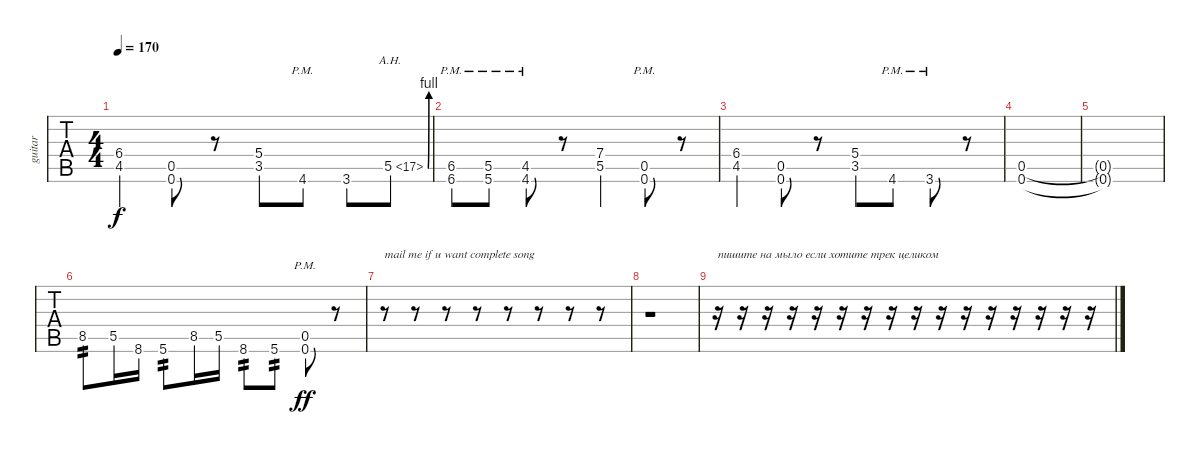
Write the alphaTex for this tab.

\track ("guitar" "guitar") {instrument distortionguitar}
\staff {tabs}
\tuning (D4 A3 F3 C3 G2 C2) {hide}
\ts (4 4)
\tempo 170
\clef g2
\ks c
(6.4 4.5).4{dy f} (0.5 0.6).8 r.8 (5.4 3.5).8 4.6{pm}.8 3.6.8 5.5{be (bend 0 0 60 4) ah 12}.8 |
(6.5{pm} 6.6{pm}).8 (5.5{pm} 5.6{pm}).8 (4.5{pm} 4.6{pm}).8 r.8 (7.4 5.5).4 (0.5{pm} 0.6{pm}).8 r.8 |
(6.4 4.5).4 (0.5 0.6).8 r.8 (5.4 3.5).8 4.6{pm}.8 3.6{pm}.8 r.8 |
(0.5 0.6).1 |
(0.5{t} 0.6{t}).1 |
8.5.8{txt "" tp 2} 5.5.16 8.6.16 5.6.8{tp 2} 8.5.16 5.5.16 8.6.8{tp 2} 5.6.8{tp 2} (0.5{pm} 0.6{pm}).8{dy ff} r.8 |
r.8{txt "mail me if u want complete song"} r.8 r.8 r.8 r.8 r.8 r.8 r.8 |
r.1 |
r.16{txt "пишите на мыло если хотите трек целиком"} r.16 r.16 r.16 r.16 r.16 r.16 r.16 r.16 r.16 r.16 r.16 r.16 r.16 r.16 r.16
